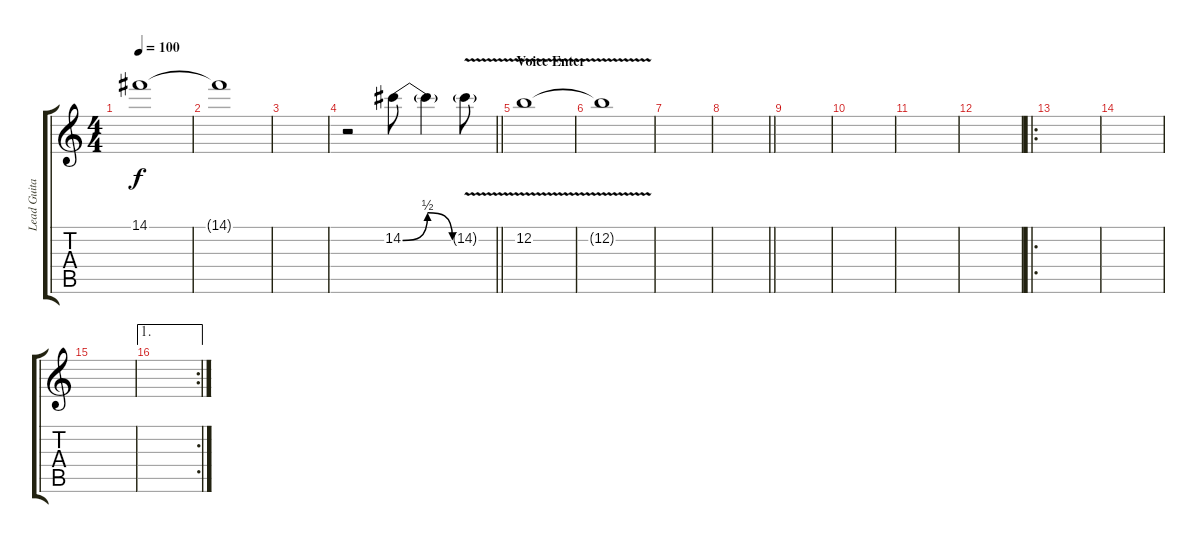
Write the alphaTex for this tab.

\track ("Lead Guitar 1" "Lead Guita") {instrument distortionguitar}
\staff {score tabs}
\tuning (E4 B3 G3 D3 A2 E2) {hide}
\ts (4 4)
\tempo 100
\clef g2
\ks c
14.1{t}.1{dy f} |
14.1{t}.1 |
|
\barLineRight lightlight
r.2 14.2{be (bendrelease 0 0 10 2 38 2 60 0)}.8 14.2{t}.4 14.2{v g}.8 |
\section ("" "Voice Enter")
12.2{v}.1 |
12.2{t}.1 |
|
\barLineRight lightlight
|
\section ("" "")
|
|
|
|
\ro
|
|
|
\ae 1
\rc 2
